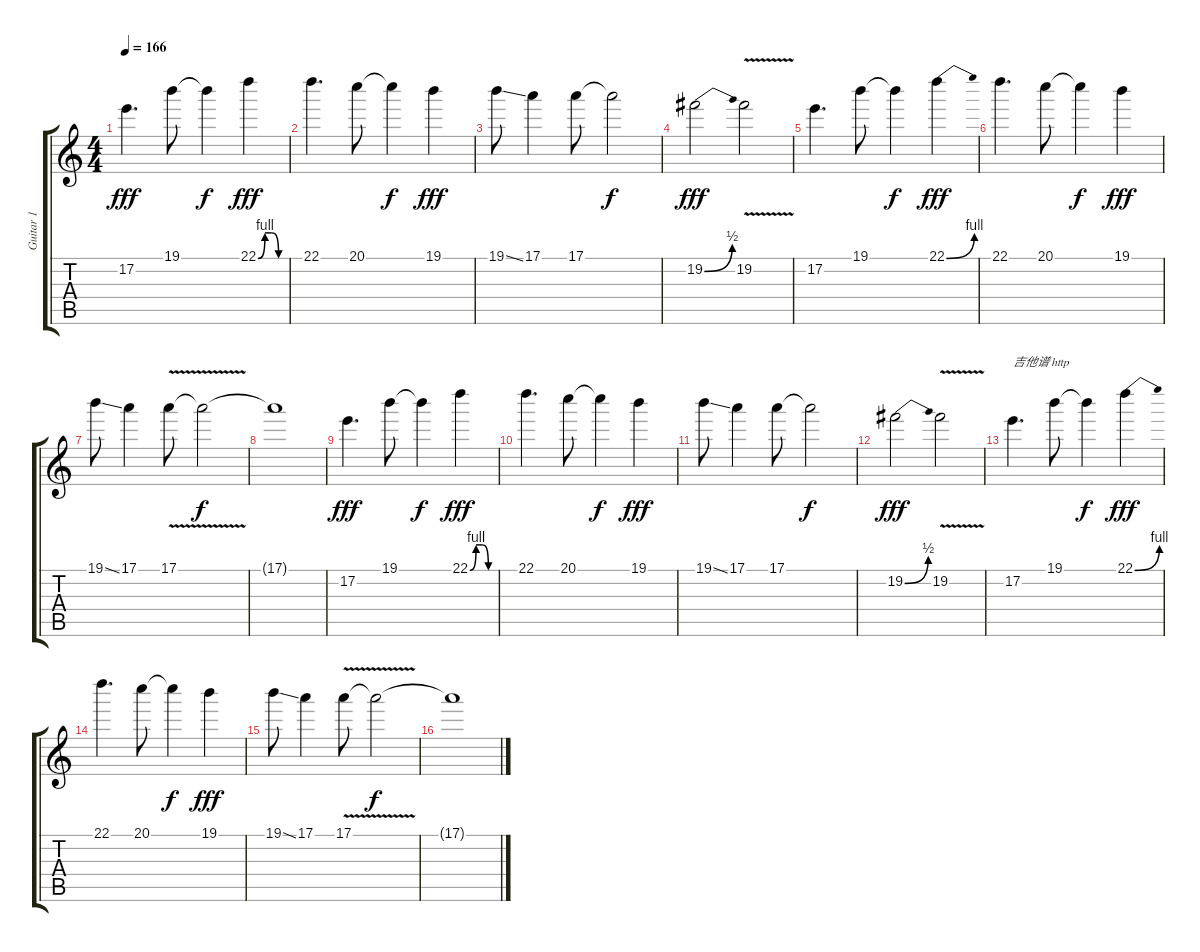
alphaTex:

\track ("Guitar 1 " "Guitar 1 ") {instrument distortionguitar}
\staff {score tabs}
\tuning (E4 B3 G3 D3 A2 E2) {hide}
\ts (4 4)
\tempo 166
\clef g2
\ks c
17.2.4{d dy fff} 19.1.8 19.1{t}.4{dy f} 22.1{be (custom 0 0 15 4 30 4 45 0 60 0)}.4{dy fff} |
22.1.4{d} 20.1.8 20.1{t}.4{dy f} 19.1.4{dy fff} |
19.1{ss}.8 17.1.4 17.1.8 17.1{t}.2{dy f} |
19.2{be (bend 0 0 60 2)}.2{dy fff} 19.2{v}.2 |
17.2.4{d} 19.1.8 19.1{t}.4{dy f} 22.1{be (bend 0 0 60 4)}.4{dy fff} |
22.1.4{d} 20.1.8 20.1{t}.4{dy f} 19.1.4{dy fff} |
19.1{ss}.8 17.1.4 17.1{v}.8 17.1{t}.2{dy f} |
17.1{t}.1 |
17.2.4{d dy fff volume 13} 19.1.8 19.1{t}.4{dy f} 22.1{be (custom 0 0 15 4 30 4 45 0 60 0)}.4{dy fff} |
22.1.4{d volume 10} 20.1.8 20.1{t}.4{dy f} 19.1.4{dy fff} |
19.1{ss}.8{volume 8} 17.1.4 17.1.8 17.1{t}.2{dy f} |
19.2{be (bend 0 0 60 2)}.2{dy fff volume 7} 19.2{v}.2 |
17.2.4{d txt "吉他谱 http" volume 5} 19.1.8 19.1{t}.4{dy f} 22.1{be (bend 0 0 60 4)}.4{dy fff volume 4} |
22.1.4{d volume 2} 20.1.8 20.1{t}.4{dy f} 19.1.4{dy fff volume 2} |
19.1{ss}.8{volume 1} 17.1.4 17.1{v}.8 17.1{t}.2{dy f} |
17.1{t}.1{volume 0}
